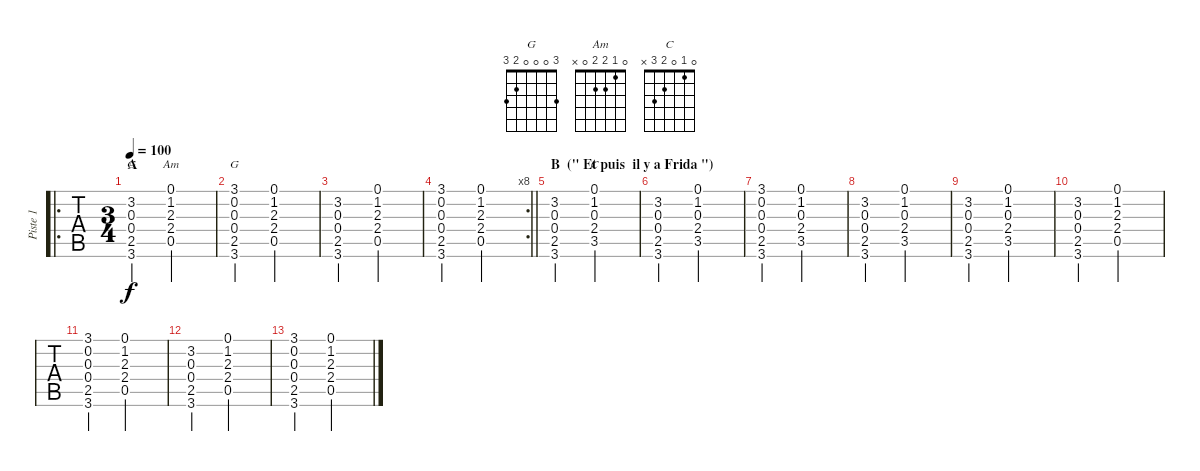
\track ("Piste 1" "Piste 1") {instrument acousticguitarsteel}
\staff {tabs}
\tuning (Eb4 Bb3 Gb3 Db3 Ab2 Eb2) {hide}
\chord ("G" x 3 0 0 2 3)
\chord ("Am" 0 1 2 2 0 x)
\chord ("G" 3 0 0 0 2 3)
\chord ("C" 0 1 0 2 3 x)
\ro
\ts (3 4)
\section ("" "A")
\tempo 100
\clef g2
\ks c
(3.2 0.3 0.4 2.5 3.6).4{ch "G" dy f instrument acousticguitarsteel} (0.1 1.2 2.3 2.4 0.5).2{ch "Am"} |
(3.1 0.2 0.3 0.4 2.5 3.6).4{ch "G"} (0.1 1.2 2.3 2.4 0.5).2 |
(3.2 0.3 0.4 2.5 3.6).4 (0.1 1.2 2.3 2.4 0.5).2 |
\rc 8
\barLineRight lightlight
(3.1 0.2 0.3 0.4 2.5 3.6).4 (0.1 1.2 2.3 2.4 0.5).2 |
\section ("" "B  (\" Et puis  il y a Frida \")")
(3.2 0.3 0.4 2.5 3.6).4 (0.1 1.2 0.3 2.4 3.5).2{ch "C"} |
(3.2 0.3 0.4 2.5 3.6).4 (0.1 1.2 0.3 2.4 3.5).2 |
(3.1 0.2 0.3 0.4 2.5 3.6).4 (0.1 1.2 0.3 2.4 3.5).2 |
(3.2 0.3 0.4 2.5 3.6).4 (0.1 1.2 0.3 2.4 3.5).2 |
(3.2 0.3 0.4 2.5 3.6).4 (0.1 1.2 0.3 2.4 3.5).2 |
(3.2 0.3 0.4 2.5 3.6).4 (0.1 1.2 2.3 2.4 0.5).2 |
(3.1 0.2 0.3 0.4 2.5 3.6).4 (0.1 1.2 2.3 2.4 0.5).2 |
(3.2 0.3 0.4 2.5 3.6).4 (0.1 1.2 2.3 2.4 0.5).2 |
(3.1 0.2 0.3 0.4 2.5 3.6).4 (0.1 1.2 2.3 2.4 0.5).2
